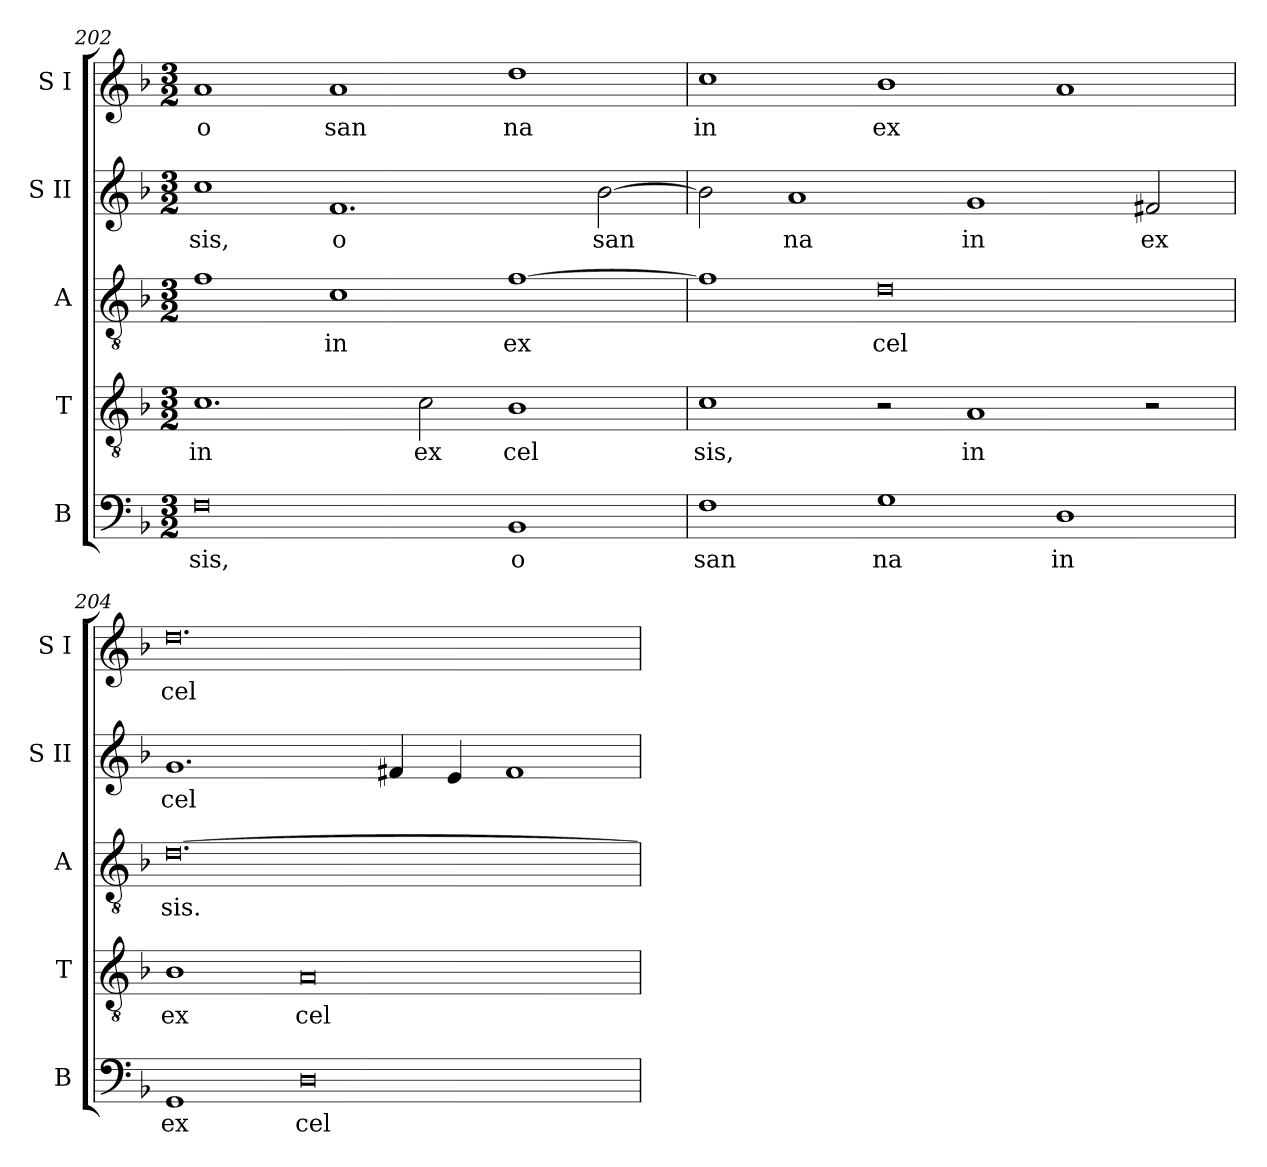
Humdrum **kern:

**kern	**text	**kern	**text	**kern	**text	**kern	**text	**kern	**text
*part5	*part5	*part4	*part4	*part3	*part3	*part2	*part2	*part1	*part1
*staff5	*staff5	*staff4	*staff4	*staff3	*staff3	*staff2	*staff2	*staff1	*staff1
*I"B	*	*I"T	*	*I"A	*	*I"S II	*	*I"S I	*
*I'B	*	*I'T	*	*I'A	*	*I'S II	*	*I'S I	*
*clefF4	*	*clefGv2	*	*clefGv2	*	*clefG2	*	*clefG2	*
*k[b-]	*	*k[b-]	*	*k[b-]	*	*k[b-]	*	*k[b-]	*
*F:	*	*F:	*	*F:	*	*F:	*	*F:	*
*M3/2	*	*M3/2	*	*M3/2	*	*M3/2	*	*M3/2	*
=202	=202	=202	=202	=202	=202	=202	=202	=202	=202
!	!LO:LY:b:cj	!	!LO:LY:b:cj	!	!LO:LY:b:cj	!	!LO:LY:b:cj	!	!LO:LY:b:cj
0F	sis,	1.c	in	1f	.	1cc	sis,	1a	o
!	!	!	!	!	!LO:LY:b:cj	!	!LO:LY:b:cj	!	!LO:LY:b:cj
.	.	.	.	1c	in	1.f	o	1a	san
!	!	!	!LO:LY:b:cj	!	!	!	!	!	!
.	.	2c\	ex	.	.	.	.	.	.
!	!LO:LY:b:cj	!	!LO:LY:b:cj	!	!LO:LY:b:cj	!	!	!	!LO:LY:b:cj
1BB-	o	1B-	cel	[>1f	ex	.	.	1dd	na
!	!	!	!	!	!	!	!LO:LY:b:cj	!	!
.	.	.	.	.	.	[>2b-\	san	.	.
=203	=203	=203	=203	=203	=203	=203	=203	=203	=203
!	!LO:LY:b:cj	!	!LO:LY:b:cj	!	!LO:LY:b:cj	!	!LO:LY:b:cj	!	!LO:LY:b:cj
1F	san	1c	sis,	1f]	.	2b-\]	.	1cc	in
!	!	!	!	!	!	!	!LO:LY:b:cj	!	!
.	.	.	.	.	.	1a	na	.	.
!	!LO:LY:b:cj	!	!	!	!LO:LY:b:cj	!	!	!	!LO:LY:b:cj
1G	na	2r	.	0d	cel	.	.	1b-	ex
!	!	!	!LO:LY:b:cj	!	!	!	!LO:LY:b:cj	!	!
.	.	1A	in	.	.	1g	in	.	.
!	!LO:LY:b:cj	!	!	!	!	!	!	!	!LO:LY:b:cj
1D	in	.	.	.	.	.	.	1a	.
!	!	!	!	!	!	!	!LO:LY:b:cj	!	!
.	.	2r	.	.	.	2f#X/	ex	.	.
=204	=204	=204	=204	=204	=204	=204	=204	=204	=204
!	!LO:LY:b:cj	!	!LO:LY:b:cj	!	!LO:LY:b:cj	!	!LO:LY:b:cj	!	!LO:LY:b:cj
1GG	ex	1B-	ex	[>0.d	sis.	1.g	cel	0.dd	cel
!	!LO:LY:b:cj	!	!LO:LY:b:cj	!	!	!	!	!	!
0D	cel	0A	cel	.	.	.	.	.	.
!	!	!	!	!	!	!	!LO:LY:b:cj	!	!
.	.	.	.	.	.	4f#X/	.	.	.
!	!	!	!	!	!	!	!LO:LY:b:cj	!	!
.	.	.	.	.	.	4e/	.	.	.
!	!	!	!	!	!	!	!LO:LY:b:cj	!	!
.	.	.	.	.	.	1f#	.	.	.
=	=	=	=	=	=	=	=	=	=
*-	*-	*-	*-	*-	*-	*-	*-	*-	*-
